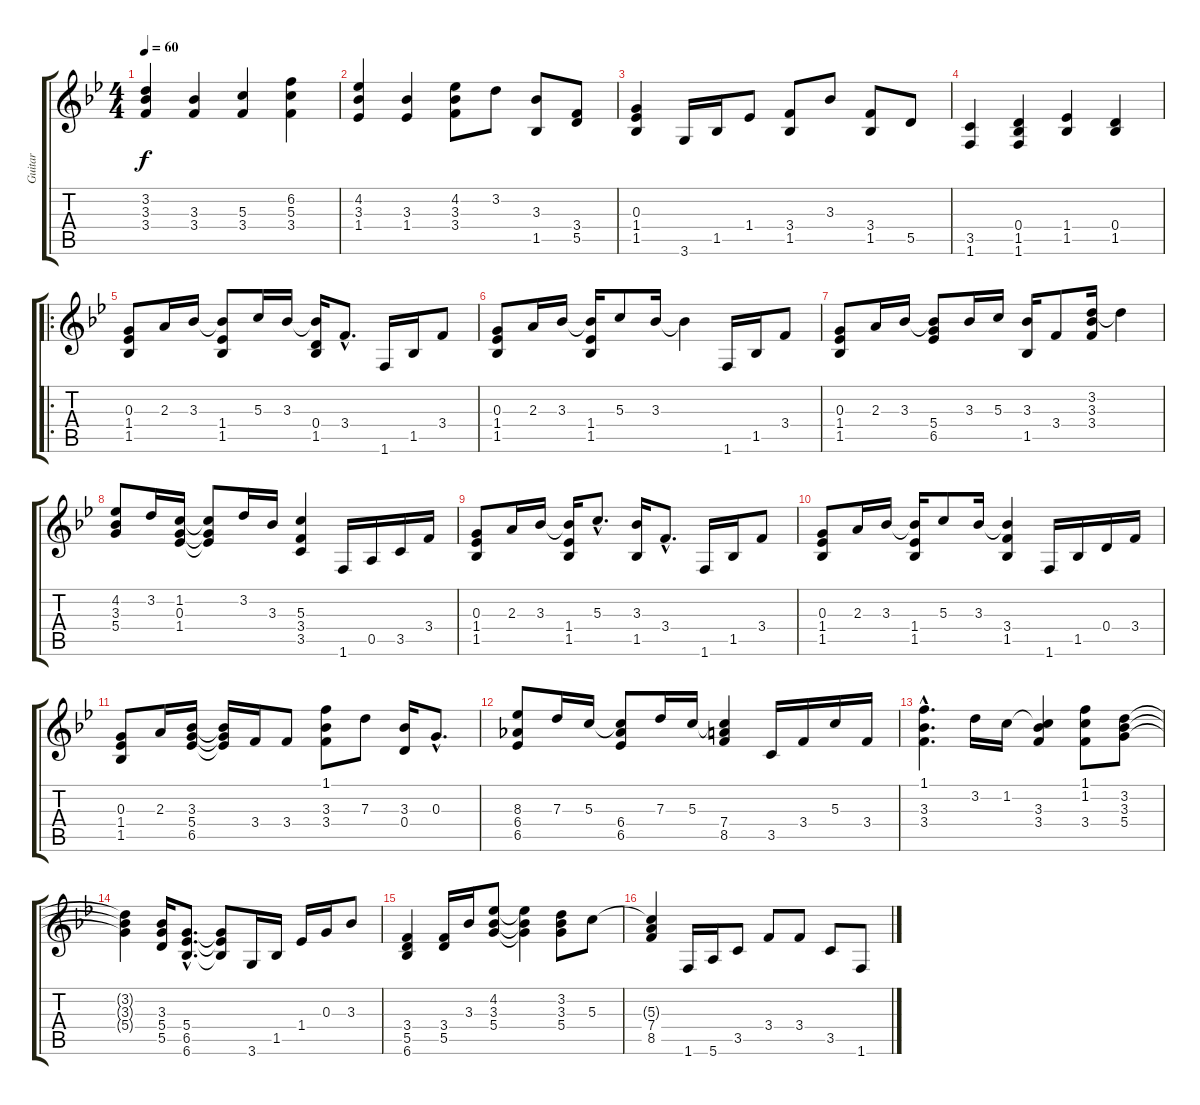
\track ("Guitar" "Guitar") {instrument acousticguitarnylon}
\staff {score tabs}
\tuning (E4 B3 G3 D3 A2 E2) {hide}
\ts (4 4)
\tempo 60
\clef g2
\ks bb
(3.2 3.3 3.4).4{dy f instrument acousticguitarnylon} (3.3 3.4).4 (5.3 3.4).4 (6.2 5.3 3.4).4 |
(4.2 3.3 1.4).4 (3.3 1.4).4 (4.2 3.3 3.4).8 3.2.8 (3.3 1.5).8 (3.4 5.5).8 |
(0.3 1.4 1.5).4 3.6.16 1.5.16 1.4.8 (3.4 1.5).8 3.3.8 (3.4 1.5).8 5.5.8 |
(3.5 1.6).4 (0.4 1.5 1.6).4 (1.4 1.5).4 (0.4 1.5).4 |
\ro
(0.3 1.4 1.5).8 2.3.16 3.3.16 (3.3{t} 1.4 1.5).8 5.3.16 3.3.16 (3.3{t} 0.4 1.5).16 3.4{hac}.8{d} 1.6.16 1.5.16 3.4.8 |
(0.3 1.4 1.5).8 2.3.16 3.3.16 (3.3{t} 1.4 1.5).16 5.3.8 3.3.16 3.3{t}.4 1.6.16 1.5.16 3.4.8 |
(0.3 1.4 1.5).8 2.3.16 3.3.16 (3.3{t} 5.4 6.5).8 3.3.16 5.3.16 (3.3 1.5).16 3.4.8 (3.2 3.3 3.4).16 3.2{t}.4 |
(4.2 3.3 5.4).8 3.2.16 (1.2 0.3 1.4).16 (1.2{t} 0.3{t} 1.4{t}).8 3.2.16 3.3.16 (5.3 3.4 3.5).4 1.6.16 0.5.16 3.5.16 3.4.16 |
(0.3 1.4 1.5).8 2.3.16 3.3.16 (3.3{t} 1.4 1.5).16 5.3{hac}.8{d} (3.3 1.5).16 3.4{hac}.8{d} 1.6.16 1.5.16 3.4.8 |
(0.3 1.4 1.5).8 2.3.16 3.3.16 (3.3{t} 1.4 1.5).16 5.3.8 3.3.16 (3.3{t} 3.4 1.5).4 1.6.16 1.5.16 0.4.16 3.4.16 |
(0.3 1.4 1.5).8 2.3.16 (3.3 5.4 6.5).16 (3.3{t} 5.4{t} 6.5{t}).16 3.4.16 3.4.8 (1.1 3.3 3.4).8 7.3.8 (3.3 0.4).16 0.3{hac}.8{d} |
(8.3 6.4 6.5).8 7.3.16 5.3.16 (5.3{t} 6.4 6.5).8 7.3.16 5.3.16 (5.3{t} 7.4 8.5).4 3.5.16 3.4.16 5.3.16 3.4.16 |
(1.1{hac} 3.3{hac} 3.4{hac}).4{d} 3.2.16 1.2.16 (1.2{t} 3.3 3.4).4 (1.1 1.2 3.4).8 (3.2 3.3 5.4).8 |
(3.2{t} 3.3{t} 5.4{t}).4 (3.3 5.4 5.5).16 (5.4{hac} 6.5{hac} 6.6{hac}).8{d} (5.4{t} 6.5{t} 6.6{t}).8 3.6.16 1.5.16 1.4.16 0.3.16 3.3.8 |
(3.4 5.5 6.6).4 (3.4 5.5).16 3.3.16 (4.2 3.3 5.4).8 (4.2{t} 3.3{t} 5.4{t}).4 (3.2 3.3 5.4).8 5.3.8 |
(5.3{t} 7.4 8.5).4 1.6.16 5.6.16 3.5.8 3.4.8 3.4.8 3.5.8 1.6.8
